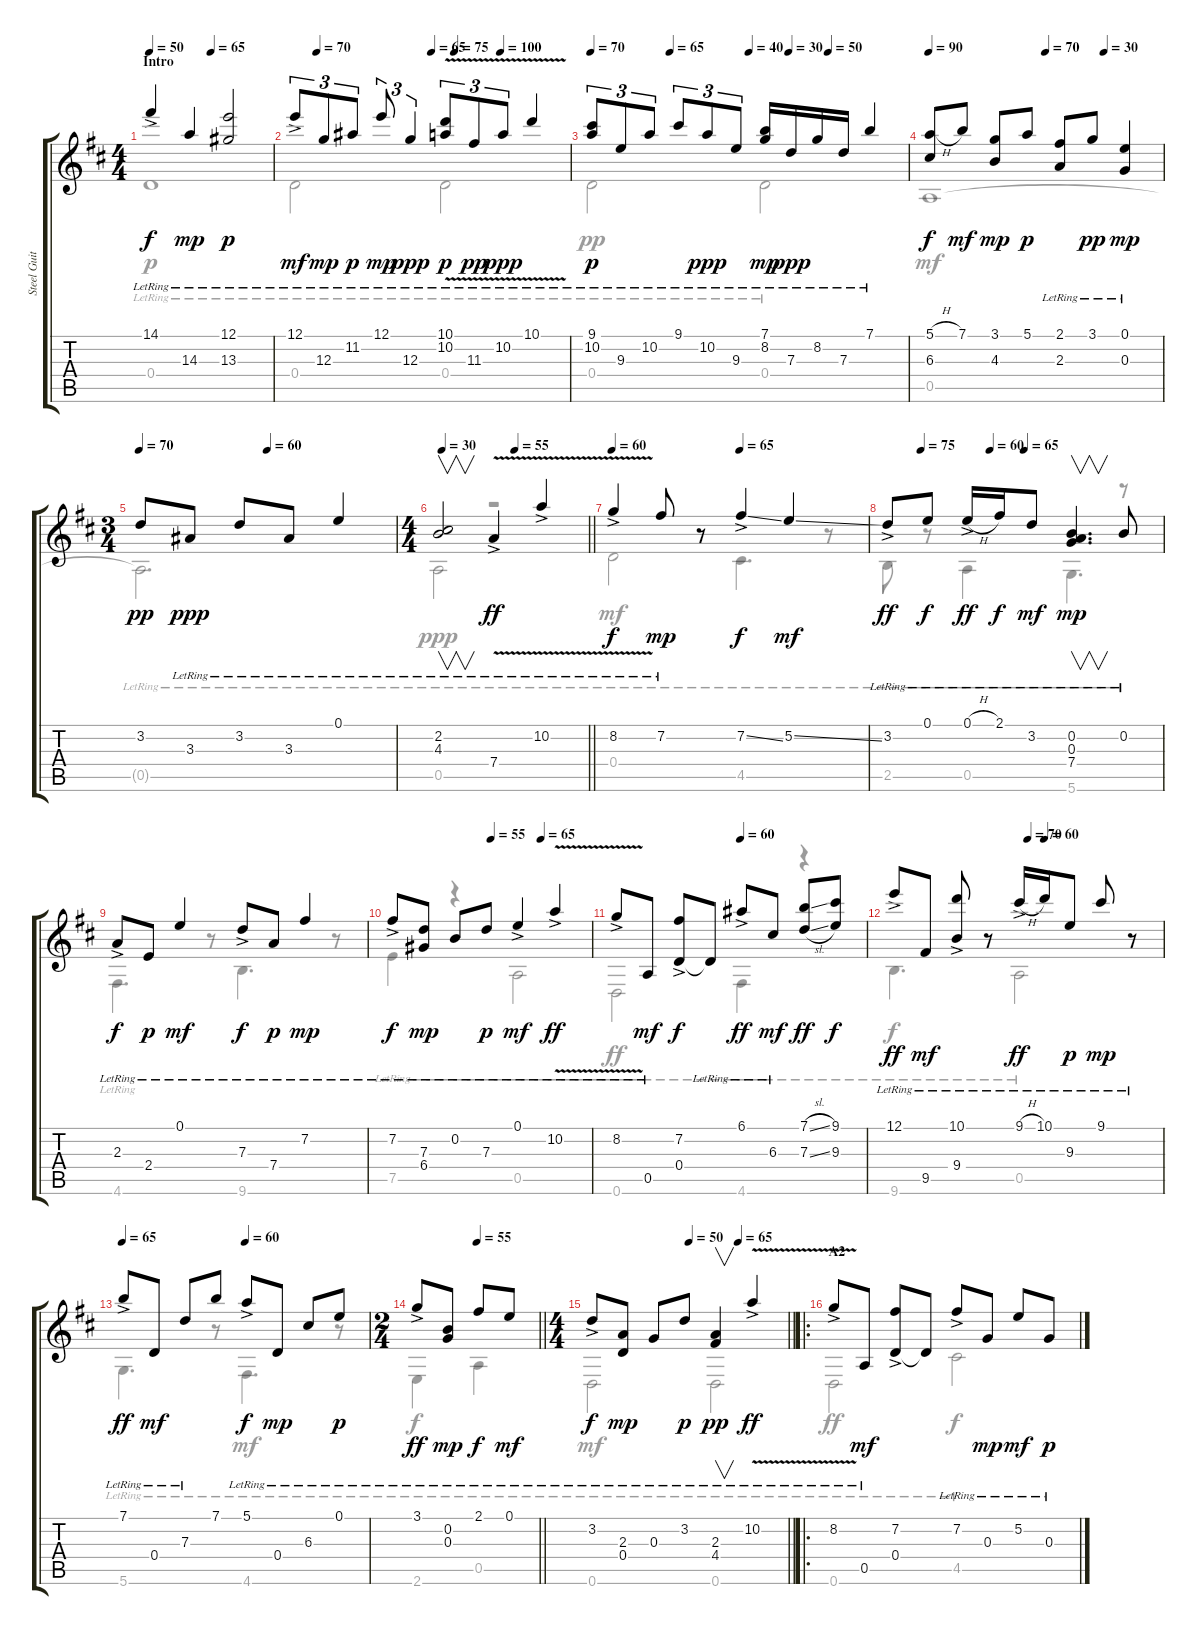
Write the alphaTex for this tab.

\track ("Steel Guitar" "Steel Guit") {instrument acousticguitarsteel}
\staff {score tabs}
\tuning (E4 B3 G3 D3 A2 D2) {hide}
\voice
\ts (4 4)
\section ("" "Intro")
\tempo 50
\tempo (65 0.5)
\tempo 50
\clef g2
\ks d
14.1{ac lr}.4{dy f instrument acousticguitarsteel} 14.3{lr}.4{dy mp} (12.1{lr} 13.3{lr}).2{dy p} |
\tempo (70 0.08333333333333333)
\tempo (65 0.5)
\tempo (75 0.5833333333333334)
\tempo (100 0.75)
12.1{ac lr}.8{tu (3 2) dy mf} 12.3{lr}.8{tu (3 2) dy mp} 11.2{lr}.8{tu (3 2) dy p} 12.1{lr}.8{tu (3 2) dy mp} 12.3{lr}.4{tu (3 2) dy ppp} (10.1{v lr} 10.2{v lr}).8{tu (3 2) dy p} 11.3{v lr}.8{tu (3 2) dy pp} 10.2{v lr}.8{tu (3 2) dy ppp} 10.1{v lr}.4 |
\tempo 70
\tempo (65 0.25)
\tempo (40 0.5)
\tempo (30 0.625)
\tempo (50 0.75)
(9.1{lr} 10.2{lr}).8{tu (3 2) dy p} 9.3{lr}.8{tu (3 2)} 10.2{lr}.8{tu (3 2)} 9.1{lr}.8{tu (3 2)} 10.2{lr}.8{tu (3 2) dy ppp} 9.3{lr}.8{tu (3 2)} (7.1{lr} 8.2{lr}).16{dy mp} 7.3{lr}.16{dy ppp} 8.2{lr}.16 7.3{lr}.16 7.1{lr}.4 |
\tempo 90
\tempo (70 0.5)
\tempo (30 0.75)
(5.1{h} 6.3).8{dy f} 7.1.8{dy mf} (3.1 4.3).8{dy mp} 5.1.8{dy p} (2.1{lr} 2.3{lr}).8 3.1{lr}.8{dy pp} (0.1{lr} 0.3{lr}).4{dy mp} |
\ts (3 4)
\tempo 70
\tempo (60 0.5)
3.2.8{dy pp} 3.3{lr}.8{dy ppp} 3.2{lr}.8 3.3{lr}.8 0.1{lr}.4 |
\ts (4 4)
\tempo 30
\tempo (55 0.5)
\barLineRight lightlight
(2.2{lr} 4.3{lr}).2{v} 7.4{v ac lr}.4{dy ff} 10.2{v ac lr}.4 |
\section ("" "")
\tempo 60
\tempo (65 0.5)
8.2{v ac lr}.4{dy f} 7.2{lr}.8{dy mp} r.8 7.2{ss ac}.4{dy f} 5.2{ss}.4{dy mf} |
\tempo (75 0.125)
\tempo (60 0.375)
\tempo (65 0.5)
3.2{ac lr}.8{dy ff} 0.1{lr}.8{dy f} 0.1{h ac lr}.16{dy ff} 2.1{lr}.16{dy f} 3.2{lr}.8{dy mf} (0.2{lr} 0.3{lr} 7.4{lr}).4{v d dy mp} 0.2{lr}.8 |
2.3{ac lr}.8{dy f} 2.4{lr}.8{dy p} 0.1{lr}.4{dy mf} 7.3{ac lr}.8{dy f} 7.4{lr}.8{dy p} 7.2{lr}.4{dy mp} |
\tempo (55 0.5)
\tempo (65 0.75)
7.2{ac lr}.8{dy f} (7.3{lr} 6.4{lr}).8{dy mp} 0.2{lr}.8 7.3{lr}.8{dy p} 0.1{ac lr}.4{dy mf} 10.2{v ac lr}.4{dy ff} |
\tempo (60 0.5)
8.2{v ac lr}.8 0.5{lr}.8{dy mf} (7.2{ac} 0.4).8{dy f} 0.4{lr t}.8 6.1{ac lr}.8{dy ff} 6.3{lr}.8{dy mf} (7.1{sl} 7.3{sl}).8{dy ff} (9.1 9.3).8{dy f} |
\tempo (70 0.5)
\tempo (60 0.5625)
12.1{ac lr}.8{dy ff} 9.5{lr}.8{dy mf} (10.1{ac lr} 9.4{lr}).8 r.8 9.1{h ac lr}.16{dy ff} 10.1{lr}.16 9.3{lr}.8{dy p} 9.1{lr}.8{dy mp} r.8 |
\tempo 65
\tempo (60 0.5)
7.1{ac lr}.8{dy ff} 0.4{lr}.8{dy mf} 7.3{lr}.8 7.1.8 5.1{ac lr}.8{dy f} 0.4{lr}.8{dy mp} 6.3{lr}.8 0.1{lr}.8{dy p} |
\ts (2 4)
\tempo (55 0.5)
\barLineRight lightlight
3.1{ac lr}.8{dy ff} (0.2{lr} 0.3{lr}).8{dy mp} 2.1{lr}.8{dy f} 0.1{lr}.8{dy mf} |
\ts (4 4)
\tempo (50 0.5)
\tempo (65 0.75)
\barLineRight lightlight
3.2{ac lr}.8{dy f} (2.3{lr} 0.4{lr}).8{dy mp} 0.3{lr}.8 3.2{lr}.8{dy p} (2.3{lr} 4.4{lr}).4{v dy pp} 10.2{v ac lr}.4{dy ff} |
\ro
\section ("" "A2")
8.2{v ac lr}.8 0.5{lr}.8{dy mf} (7.2{ac} 0.4).8 0.4{t}.8 7.2{ac lr}.8 0.3{lr}.8{dy mp} 5.2{lr}.8{dy mf} 0.3{lr}.8{dy p}
\voice
\clef g2
\ottava regular
\simile none
\ks d
0.4{lr}.1{dy p} |
0.4{lr}.2 0.4{lr}.2 |
0.4{lr}.2{dy pp} 0.4{lr}.2 |
0.5.1{dy mf} |
0.5{lr t}.2{d dy pp} |
\barLineRight lightlight
0.5{lr}.2{dy ppp} r.2 |
0.4{lr}.2{dy mf} 4.5{lr}.4{d dy f} r.8 |
2.5{lr}.8 r.8 0.5{lr}.4 5.6{lr}.4{d dy mp} r.8 |
4.6{lr}.4{d} r.8 9.6.4{d} r.8 |
7.5{lr}.4 r.4 0.5{lr}.2 |
0.6{lr}.2{dy ff} 4.6{lr}.4 r.4 |
9.6{lr}.4{d dy f} r.8 0.5{lr}.2 |
5.6{lr}.4{d} r.8 4.6{lr}.4{d dy mf} r.8 |
\barLineRight lightlight
2.6{lr}.4{dy f} 0.5{lr}.4 |
\barLineRight lightlight
0.6{lr}.2{dy mf} 0.6{lr}.2{dy pp} |
0.6{lr}.2{dy ff} 4.5{lr}.2{dy f}
